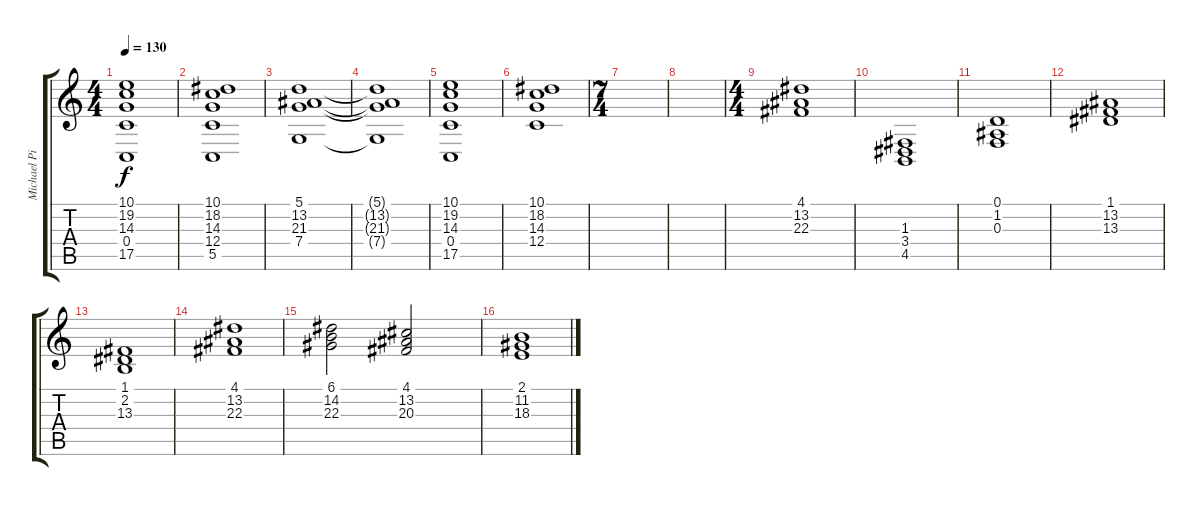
\track ("Michael Pinnella - Cordes" "Michael Pi") {instrument stringensemble1}
\staff {score tabs}
\tuning (D4 A3 F3 C3 G2 D2) {hide}
\ts (4 4)
\tempo 130
\clef g2
\ks c
(10.1 19.2 14.3 0.4 17.5).1{dy f} |
(10.1 18.2 14.3 12.4 5.5).1 |
(5.1 13.2 21.3 7.4).1 |
(5.1{t} 13.2{t} 21.3{t} 7.4{t}).1 |
(10.1 19.2 14.3 0.4 17.5).1 |
(10.1 18.2 14.3 12.4).1 |
\ts (7 4)
|
|
\ts (4 4)
(4.1 13.2 22.3).1 |
(1.3 3.4 4.5).1 |
(0.1 1.2 0.3).1 |
(1.1 13.2 13.3).1 |
(1.1 2.2 13.3).1 |
(4.1 13.2 22.3).1 |
(6.1 14.2 22.3).2 (4.1 13.2 20.3).2 |
(2.1 11.2 18.3).1
